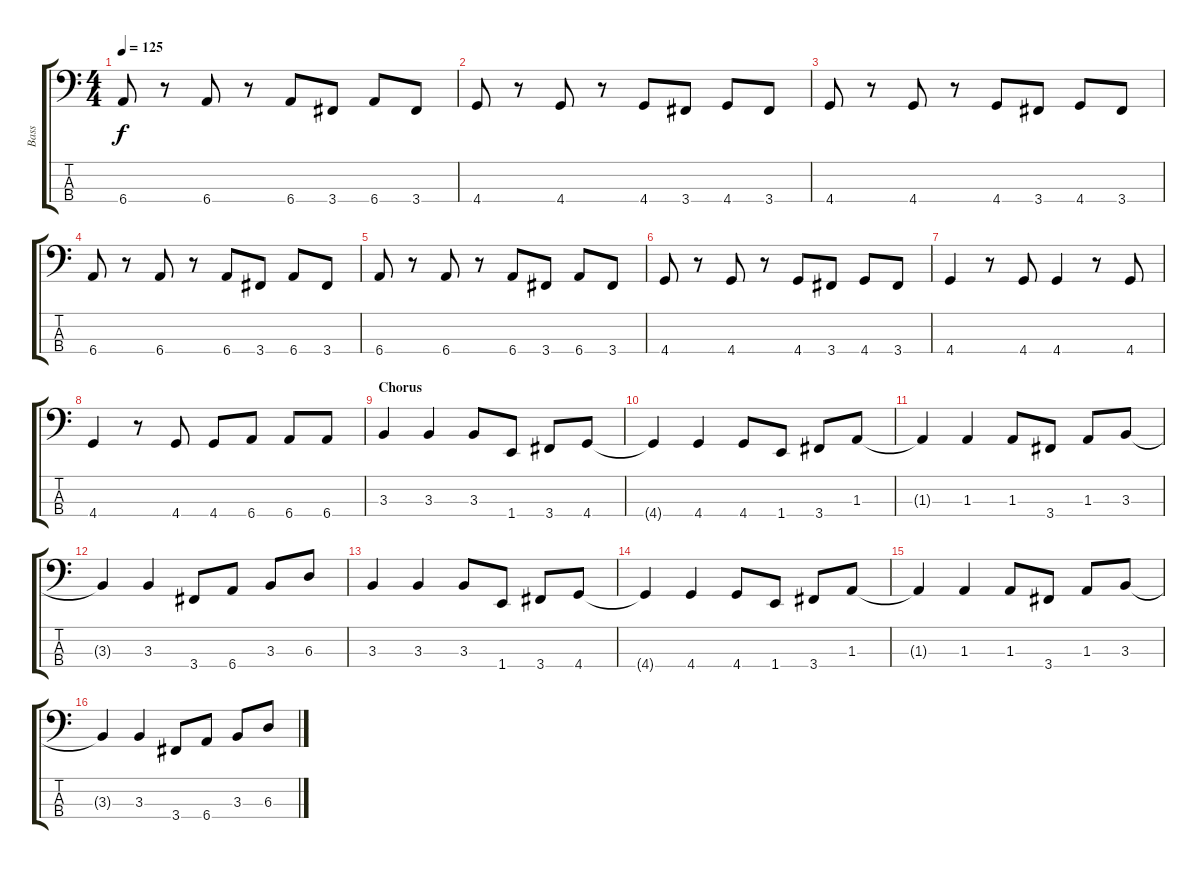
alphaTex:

\track ("Bass" "Bass") {instrument electricbassfinger}
\staff {score tabs}
\tuning (Gb2 Db2 Ab1 Eb1) {hide}
\ts (4 4)
\tempo 125
\clef f4
\ks c
6.4.8{dy f} r.8 6.4.8 r.8 6.4.8 3.4.8 6.4.8 3.4.8 |
4.4.8 r.8 4.4.8 r.8 4.4.8 3.4.8 4.4.8 3.4.8 |
4.4.8 r.8 4.4.8 r.8 4.4.8 3.4.8 4.4.8 3.4.8 |
6.4.8 r.8 6.4.8 r.8 6.4.8 3.4.8 6.4.8 3.4.8 |
6.4.8 r.8 6.4.8 r.8 6.4.8 3.4.8 6.4.8 3.4.8 |
4.4.8 r.8 4.4.8 r.8 4.4.8 3.4.8 4.4.8 3.4.8 |
4.4.4 r.8 4.4.8 4.4.4 r.8 4.4.8 |
4.4.4 r.8 4.4.8 4.4.8 6.4.8 6.4.8 6.4.8 |
\section ("" "Chorus")
3.3.4 3.3.4 3.3.8 1.4.8 3.4.8 4.4.8 |
4.4{t}.4 4.4.4 4.4.8 1.4.8 3.4.8 1.3.8 |
1.3{t}.4 1.3.4 1.3.8 3.4.8 1.3.8 3.3.8 |
3.3{t}.4 3.3.4 3.4.8 6.4.8 3.3.8 6.3.8 |
3.3.4 3.3.4 3.3.8 1.4.8 3.4.8 4.4.8 |
4.4{t}.4 4.4.4 4.4.8 1.4.8 3.4.8 1.3.8 |
1.3{t}.4 1.3.4 1.3.8 3.4.8 1.3.8 3.3.8 |
3.3{t}.4 3.3.4 3.4.8 6.4.8 3.3.8 6.3.8
